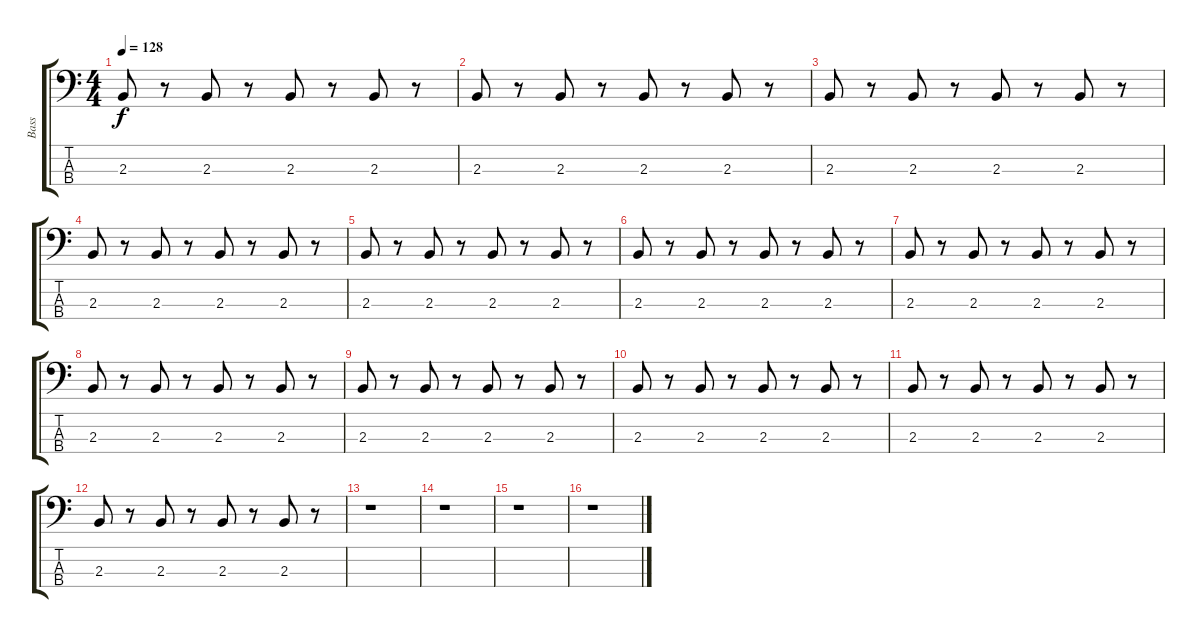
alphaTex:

\track ("Bass" "Bass") {instrument fretlessbass}
\staff {score tabs}
\tuning (G2 D2 A1 E1) {hide}
\ts (4 4)
\tempo 128
\clef f4
\ks c
2.3.8{dy f instrument fretlessbass} r.8 2.3.8 r.8 2.3.8 r.8 2.3.8 r.8 |
2.3.8 r.8 2.3.8 r.8 2.3.8 r.8 2.3.8 r.8 |
2.3.8 r.8 2.3.8 r.8 2.3.8 r.8 2.3.8 r.8 |
2.3.8 r.8 2.3.8 r.8 2.3.8 r.8 2.3.8 r.8 |
2.3.8 r.8 2.3.8 r.8 2.3.8 r.8 2.3.8 r.8 |
2.3.8 r.8 2.3.8 r.8 2.3.8 r.8 2.3.8 r.8 |
2.3.8 r.8 2.3.8 r.8 2.3.8 r.8 2.3.8 r.8 |
2.3.8 r.8 2.3.8 r.8 2.3.8 r.8 2.3.8 r.8 |
2.3.8 r.8 2.3.8 r.8 2.3.8 r.8 2.3.8 r.8 |
2.3.8 r.8 2.3.8 r.8 2.3.8 r.8 2.3.8 r.8 |
2.3.8 r.8 2.3.8 r.8 2.3.8 r.8 2.3.8 r.8 |
2.3.8 r.8 2.3.8 r.8 2.3.8 r.8 2.3.8 r.8 |
r.1 |
r.1 |
r.1 |
r.1
